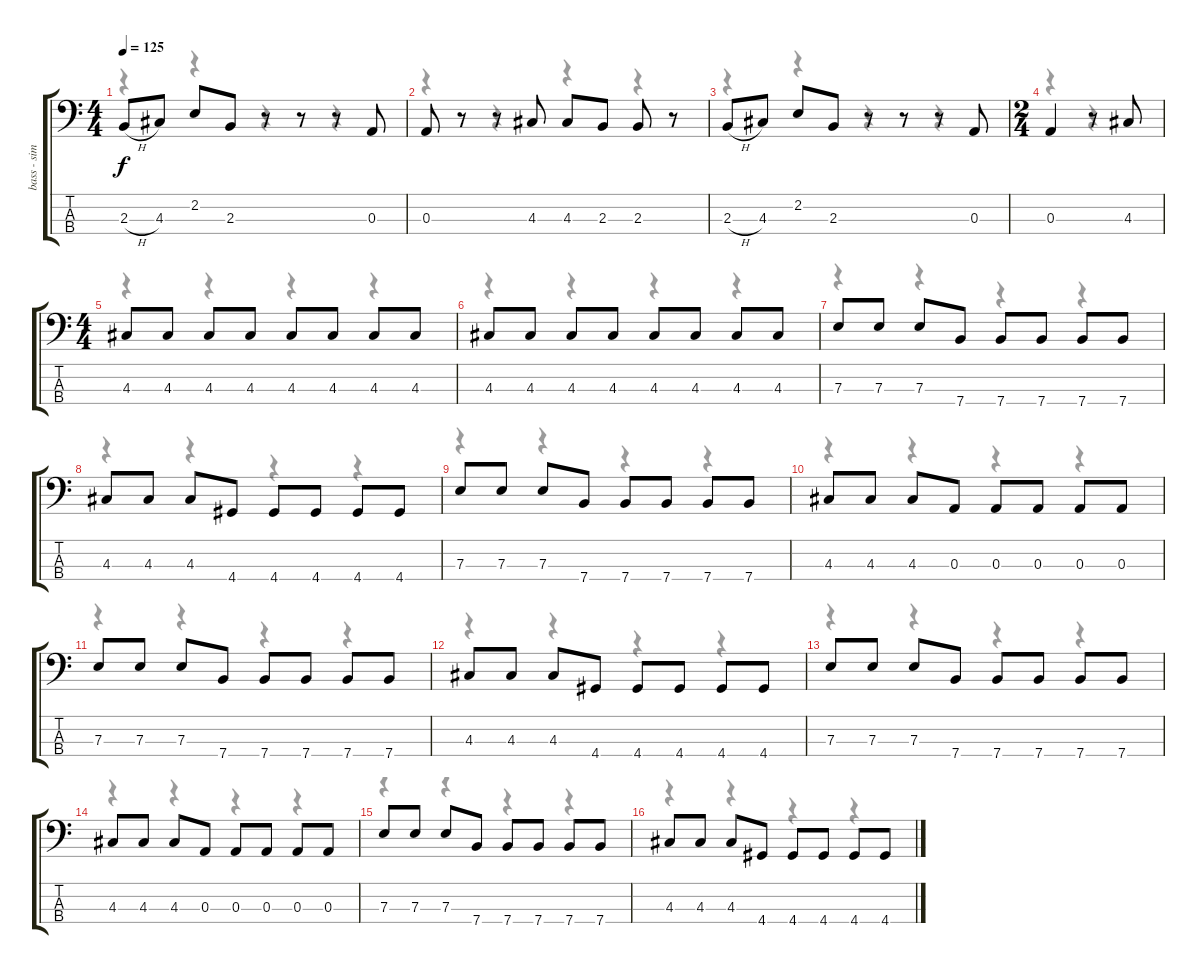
\track ("bass - simple" "bass - sim") {mute instrument electricbasspick}
\staff {score tabs}
\tuning (G2 D2 A1 E1) {hide}
\voice
\ts (4 4)
\tempo 125
\clef f4
\ks c
2.3{h}.8{dy f} 4.3.8 2.2.8 2.3.8 r.8 r.8 r.8 0.3.8 |
0.3.8 r.8 r.8 4.3.8 4.3.8 2.3.8 2.3.8 r.8 |
2.3{h}.8 4.3.8 2.2.8 2.3.8 r.8 r.8 r.8 0.3.8 |
\ts (2 4)
0.3.4 r.8 4.3.8 |
\ts (4 4)
4.3.8 4.3.8 4.3.8 4.3.8 4.3.8 4.3.8 4.3.8 4.3.8 |
4.3.8 4.3.8 4.3.8 4.3.8 4.3.8 4.3.8 4.3.8 4.3.8 |
7.3.8 7.3.8 7.3.8 7.4.8 7.4.8 7.4.8 7.4.8 7.4.8 |
4.3.8 4.3.8 4.3.8 4.4.8 4.4.8 4.4.8 4.4.8 4.4.8 |
7.3.8 7.3.8 7.3.8 7.4.8 7.4.8 7.4.8 7.4.8 7.4.8 |
4.3.8 4.3.8 4.3.8 0.3.8 0.3.8 0.3.8 0.3.8 0.3.8 |
7.3.8 7.3.8 7.3.8 7.4.8 7.4.8 7.4.8 7.4.8 7.4.8 |
4.3.8 4.3.8 4.3.8 4.4.8 4.4.8 4.4.8 4.4.8 4.4.8 |
7.3.8 7.3.8 7.3.8 7.4.8 7.4.8 7.4.8 7.4.8 7.4.8 |
4.3.8 4.3.8 4.3.8 0.3.8 0.3.8 0.3.8 0.3.8 0.3.8 |
7.3.8 7.3.8 7.3.8 7.4.8 7.4.8 7.4.8 7.4.8 7.4.8 |
4.3.8 4.3.8 4.3.8 4.4.8 4.4.8 4.4.8 4.4.8 4.4.8
\voice
\clef f4
\ottava regular
\simile none
\ks c
r.4{dy f} r.4 r.4 r.4 |
r.4 r.4 r.4 r.4 |
r.4 r.4 r.4 r.4 |
r.4 r.4 |
r.4 r.4 r.4 r.4 |
r.4 r.4 r.4 r.4 |
r.4 r.4 r.4 r.4 |
r.4 r.4 r.4 r.4 |
r.4 r.4 r.4 r.4 |
r.4 r.4 r.4 r.4 |
r.4 r.4 r.4 r.4 |
r.4 r.4 r.4 r.4 |
r.4 r.4 r.4 r.4 |
r.4 r.4 r.4 r.4 |
r.4 r.4 r.4 r.4 |
r.4 r.4 r.4 r.4
